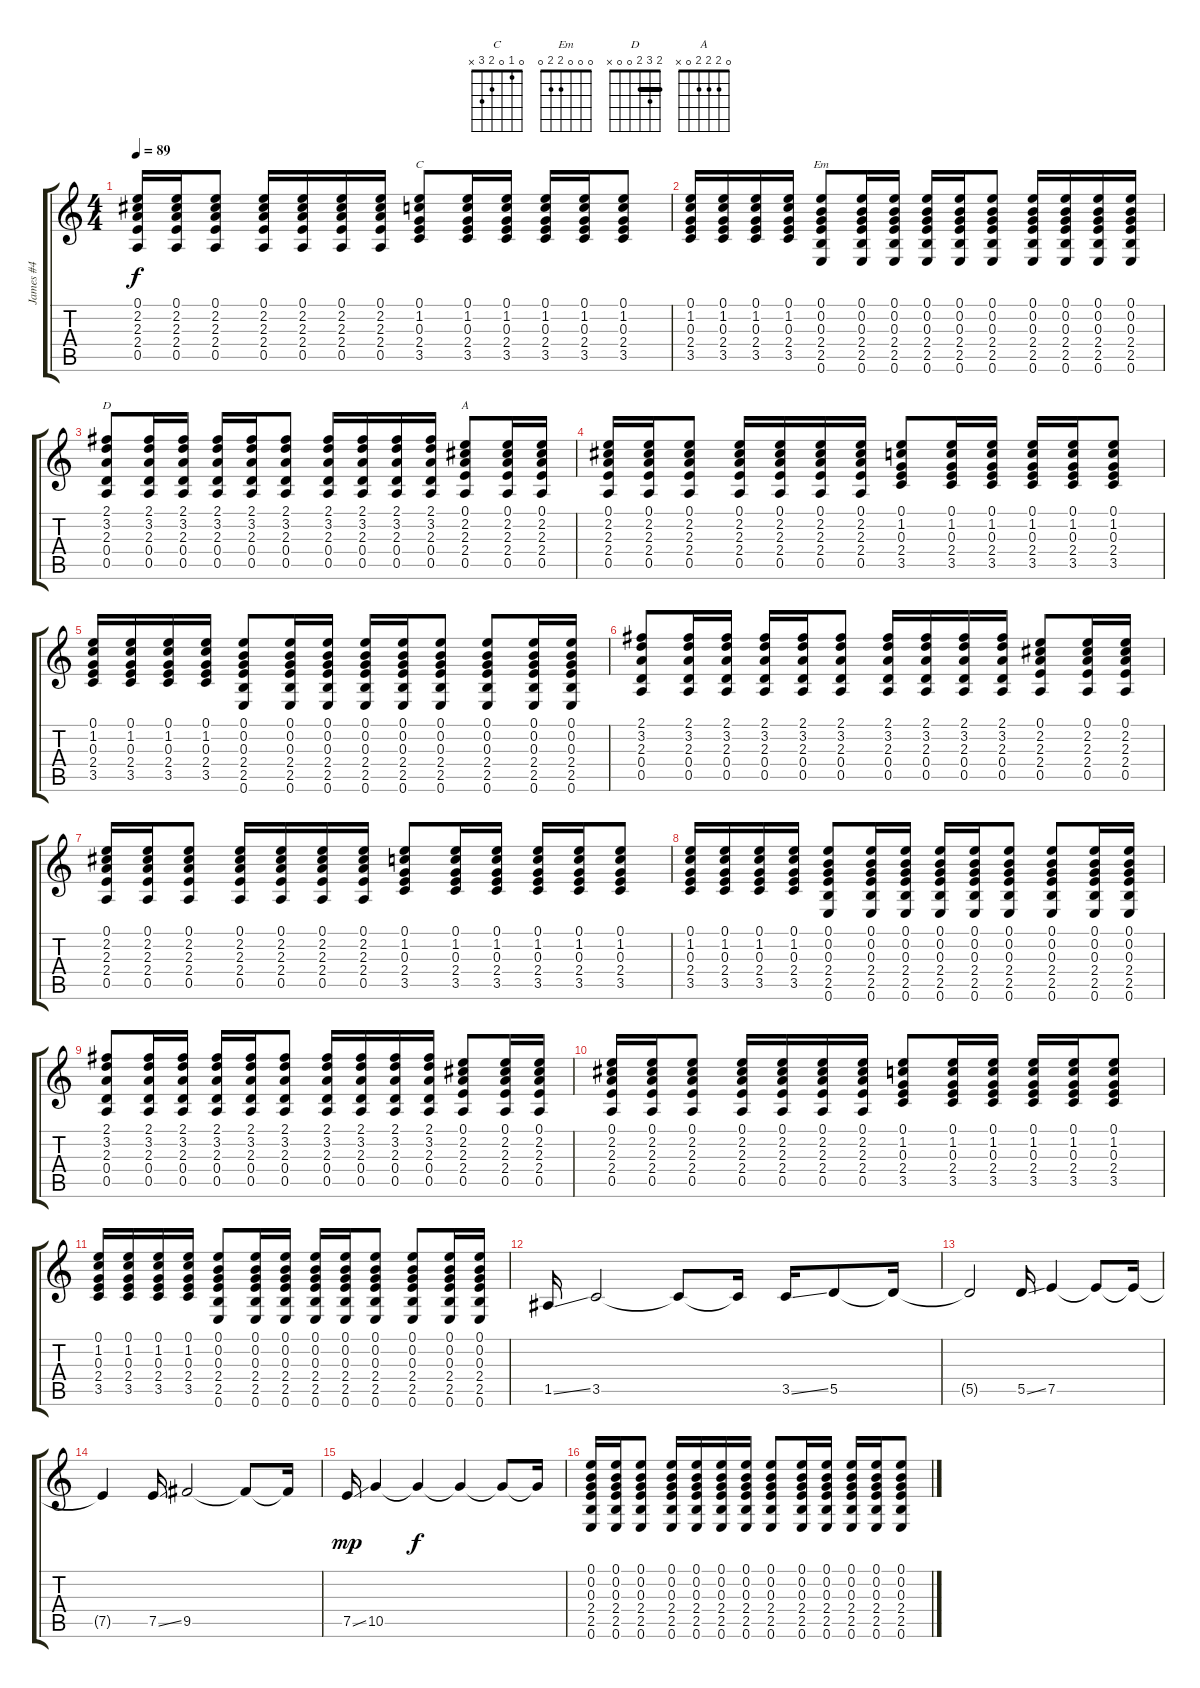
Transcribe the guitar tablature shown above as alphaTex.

\track ("James #4" "James #4") {instrument acousticguitarsteel}
\staff {score tabs}
\tuning (E4 B3 G3 D3 A2 E2) {hide}
\chord ("C" 0 1 0 2 3 x)
\chord ("Em" 0 0 0 2 2 0)
\chord ("D" 2 3 2 0 0 x) {barre 2}
\chord ("A" 0 2 2 2 0 x)
\ts (4 4)
\tempo 89
\clef g2
\ks c
(0.1 2.2 2.3 2.4 0.5).16{dy f} (0.1 2.2 2.3 2.4 0.5).16 (0.1 2.2 2.3 2.4 0.5).8 (0.1 2.2 2.3 2.4 0.5).16 (0.1 2.2 2.3 2.4 0.5).16 (0.1 2.2 2.3 2.4 0.5).16 (0.1 2.2 2.3 2.4 0.5).16 (0.1 1.2 0.3 2.4 3.5).8{ch "C"} (0.1 1.2 0.3 2.4 3.5).16 (0.1 1.2 0.3 2.4 3.5).16 (0.1 1.2 0.3 2.4 3.5).16 (0.1 1.2 0.3 2.4 3.5).16 (0.1 1.2 0.3 2.4 3.5).8 |
(0.1 1.2 0.3 2.4 3.5).16 (0.1 1.2 0.3 2.4 3.5).16 (0.1 1.2 0.3 2.4 3.5).16 (0.1 1.2 0.3 2.4 3.5).16 (0.1 0.2 0.3 2.4 2.5 0.6).8{ch "Em"} (0.1 0.2 0.3 2.4 2.5 0.6).16 (0.1 0.2 0.3 2.4 2.5 0.6).16 (0.1 0.2 0.3 2.4 2.5 0.6).16 (0.1 0.2 0.3 2.4 2.5 0.6).16 (0.1 0.2 0.3 2.4 2.5 0.6).8 (0.1 0.2 0.3 2.4 2.5 0.6).16 (0.1 0.2 0.3 2.4 2.5 0.6).16 (0.1 0.2 0.3 2.4 2.5 0.6).16 (0.1 0.2 0.3 2.4 2.5 0.6).16 |
(2.1 3.2 2.3 0.4 0.5).8{ch "D"} (2.1 3.2 2.3 0.4 0.5).16 (2.1 3.2 2.3 0.4 0.5).16 (2.1 3.2 2.3 0.4 0.5).16 (2.1 3.2 2.3 0.4 0.5).16 (2.1 3.2 2.3 0.4 0.5).8 (2.1 3.2 2.3 0.4 0.5).16 (2.1 3.2 2.3 0.4 0.5).16 (2.1 3.2 2.3 0.4 0.5).16 (2.1 3.2 2.3 0.4 0.5).16 (0.1 2.2 2.3 2.4 0.5).8{ch "A"} (0.1 2.2 2.3 2.4 0.5).16 (0.1 2.2 2.3 2.4 0.5).16 |
(0.1 2.2 2.3 2.4 0.5).16 (0.1 2.2 2.3 2.4 0.5).16 (0.1 2.2 2.3 2.4 0.5).8 (0.1 2.2 2.3 2.4 0.5).16 (0.1 2.2 2.3 2.4 0.5).16 (0.1 2.2 2.3 2.4 0.5).16 (0.1 2.2 2.3 2.4 0.5).16 (0.1 1.2 0.3 2.4 3.5).8 (0.1 1.2 0.3 2.4 3.5).16 (0.1 1.2 0.3 2.4 3.5).16 (0.1 1.2 0.3 2.4 3.5).16 (0.1 1.2 0.3 2.4 3.5).16 (0.1 1.2 0.3 2.4 3.5).8 |
(0.1 1.2 0.3 2.4 3.5).16 (0.1 1.2 0.3 2.4 3.5).16 (0.1 1.2 0.3 2.4 3.5).16 (0.1 1.2 0.3 2.4 3.5).16 (0.1 0.2 0.3 2.4 2.5 0.6).8 (0.1 0.2 0.3 2.4 2.5 0.6).16 (0.1 0.2 0.3 2.4 2.5 0.6).16 (0.1 0.2 0.3 2.4 2.5 0.6).16 (0.1 0.2 0.3 2.4 2.5 0.6).16 (0.1 0.2 0.3 2.4 2.5 0.6).8 (0.1 0.2 0.3 2.4 2.5 0.6).8 (0.1 0.2 0.3 2.4 2.5 0.6).16 (0.1 0.2 0.3 2.4 2.5 0.6).16 |
(2.1 3.2 2.3 0.4 0.5).8 (2.1 3.2 2.3 0.4 0.5).16 (2.1 3.2 2.3 0.4 0.5).16 (2.1 3.2 2.3 0.4 0.5).16 (2.1 3.2 2.3 0.4 0.5).16 (2.1 3.2 2.3 0.4 0.5).8 (2.1 3.2 2.3 0.4 0.5).16 (2.1 3.2 2.3 0.4 0.5).16 (2.1 3.2 2.3 0.4 0.5).16 (2.1 3.2 2.3 0.4 0.5).16 (0.1 2.2 2.3 2.4 0.5).8 (0.1 2.2 2.3 2.4 0.5).16 (0.1 2.2 2.3 2.4 0.5).16 |
(0.1 2.2 2.3 2.4 0.5).16 (0.1 2.2 2.3 2.4 0.5).16 (0.1 2.2 2.3 2.4 0.5).8 (0.1 2.2 2.3 2.4 0.5).16 (0.1 2.2 2.3 2.4 0.5).16 (0.1 2.2 2.3 2.4 0.5).16 (0.1 2.2 2.3 2.4 0.5).16 (0.1 1.2 0.3 2.4 3.5).8 (0.1 1.2 0.3 2.4 3.5).16 (0.1 1.2 0.3 2.4 3.5).16 (0.1 1.2 0.3 2.4 3.5).16 (0.1 1.2 0.3 2.4 3.5).16 (0.1 1.2 0.3 2.4 3.5).8 |
(0.1 1.2 0.3 2.4 3.5).16 (0.1 1.2 0.3 2.4 3.5).16 (0.1 1.2 0.3 2.4 3.5).16 (0.1 1.2 0.3 2.4 3.5).16 (0.1 0.2 0.3 2.4 2.5 0.6).8 (0.1 0.2 0.3 2.4 2.5 0.6).16 (0.1 0.2 0.3 2.4 2.5 0.6).16 (0.1 0.2 0.3 2.4 2.5 0.6).16 (0.1 0.2 0.3 2.4 2.5 0.6).16 (0.1 0.2 0.3 2.4 2.5 0.6).8 (0.1 0.2 0.3 2.4 2.5 0.6).8 (0.1 0.2 0.3 2.4 2.5 0.6).16 (0.1 0.2 0.3 2.4 2.5 0.6).16 |
(2.1 3.2 2.3 0.4 0.5).8 (2.1 3.2 2.3 0.4 0.5).16 (2.1 3.2 2.3 0.4 0.5).16 (2.1 3.2 2.3 0.4 0.5).16 (2.1 3.2 2.3 0.4 0.5).16 (2.1 3.2 2.3 0.4 0.5).8 (2.1 3.2 2.3 0.4 0.5).16 (2.1 3.2 2.3 0.4 0.5).16 (2.1 3.2 2.3 0.4 0.5).16 (2.1 3.2 2.3 0.4 0.5).16 (0.1 2.2 2.3 2.4 0.5).8 (0.1 2.2 2.3 2.4 0.5).16 (0.1 2.2 2.3 2.4 0.5).16 |
(0.1 2.2 2.3 2.4 0.5).16 (0.1 2.2 2.3 2.4 0.5).16 (0.1 2.2 2.3 2.4 0.5).8 (0.1 2.2 2.3 2.4 0.5).16 (0.1 2.2 2.3 2.4 0.5).16 (0.1 2.2 2.3 2.4 0.5).16 (0.1 2.2 2.3 2.4 0.5).16 (0.1 1.2 0.3 2.4 3.5).8 (0.1 1.2 0.3 2.4 3.5).16 (0.1 1.2 0.3 2.4 3.5).16 (0.1 1.2 0.3 2.4 3.5).16 (0.1 1.2 0.3 2.4 3.5).16 (0.1 1.2 0.3 2.4 3.5).8 |
(0.1 1.2 0.3 2.4 3.5).16 (0.1 1.2 0.3 2.4 3.5).16 (0.1 1.2 0.3 2.4 3.5).16 (0.1 1.2 0.3 2.4 3.5).16 (0.1 0.2 0.3 2.4 2.5 0.6).8 (0.1 0.2 0.3 2.4 2.5 0.6).16 (0.1 0.2 0.3 2.4 2.5 0.6).16 (0.1 0.2 0.3 2.4 2.5 0.6).16 (0.1 0.2 0.3 2.4 2.5 0.6).16 (0.1 0.2 0.3 2.4 2.5 0.6).8 (0.1 0.2 0.3 2.4 2.5 0.6).8 (0.1 0.2 0.3 2.4 2.5 0.6).16 (0.1 0.2 0.3 2.4 2.5 0.6).16 |
1.5{ss}.16{instrument overdrivenguitar} 3.5.2 3.5{t}.8 3.5{t}.16 3.5{ss}.16 5.5.8 5.5{t}.16 |
5.5{t}.2 5.5{ss}.16 7.5.4 7.5{t}.8 7.5{t}.16 |
7.5{t}.4 7.5{ss}.16 9.5.2 9.5{t}.8 9.5{t}.16 |
7.5{ss}.16{dy mp} 10.5.4 10.5{t}.4{dy f} 10.5{t}.4 10.5{t}.8 10.5{t}.16 |
(0.1 0.2 0.3 2.4 2.5 0.6).16{instrument acousticguitarsteel} (0.1 0.2 0.3 2.4 2.5 0.6).16 (0.1 0.2 0.3 2.4 2.5 0.6).8 (0.1 0.2 0.3 2.4 2.5 0.6).16 (0.1 0.2 0.3 2.4 2.5 0.6).16 (0.1 0.2 0.3 2.4 2.5 0.6).16 (0.1 0.2 0.3 2.4 2.5 0.6).16 (0.1 0.2 0.3 2.4 2.5 0.6).8 (0.1 0.2 0.3 2.4 2.5 0.6).16 (0.1 0.2 0.3 2.4 2.5 0.6).16 (0.1 0.2 0.3 2.4 2.5 0.6).16 (0.1 0.2 0.3 2.4 2.5 0.6).16 (0.1 0.2 0.3 2.4 2.5 0.6).8
